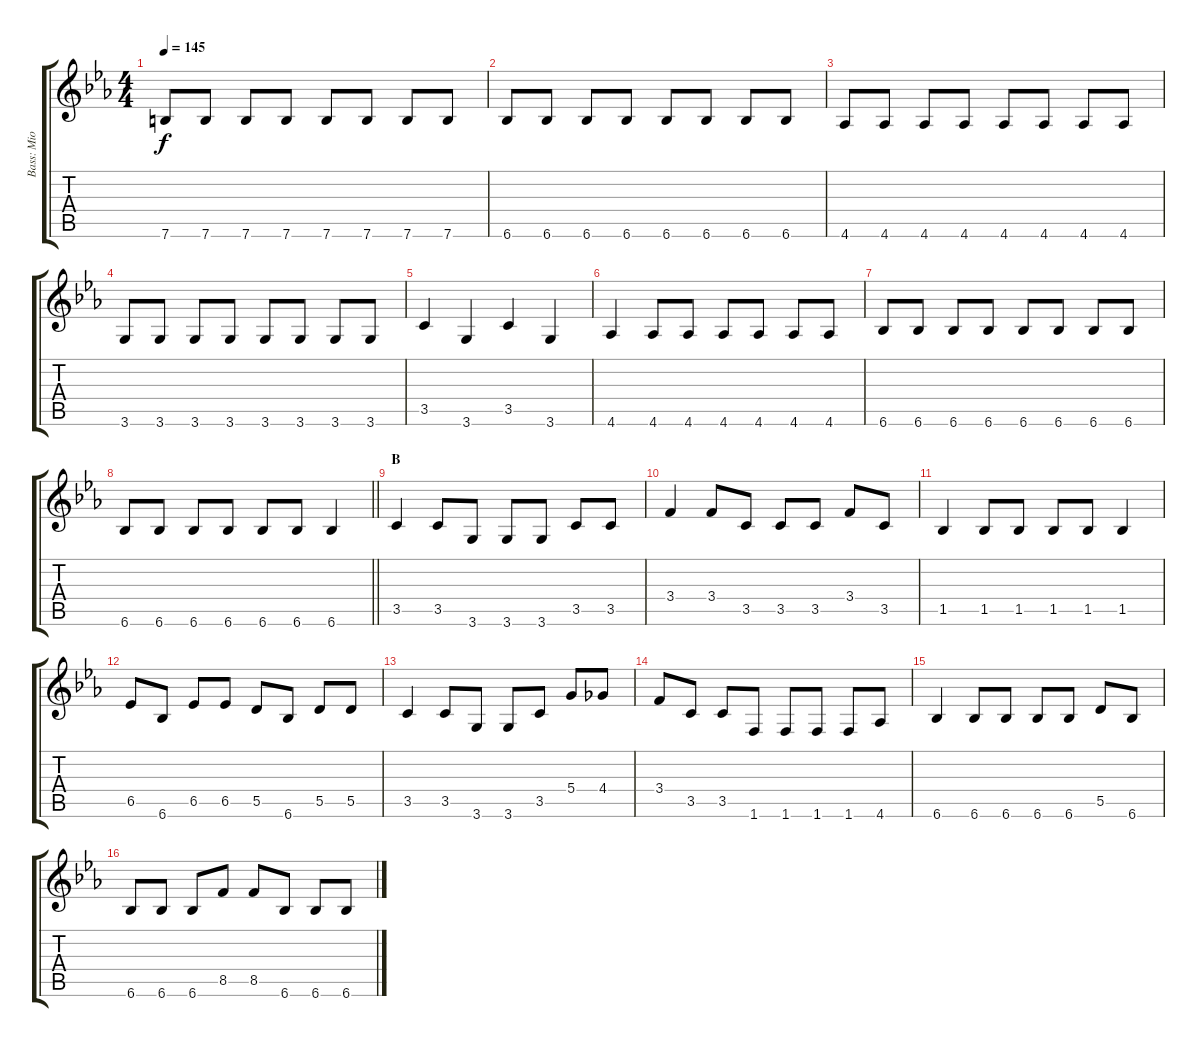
\track ("Bass: Mio Akiyama" "Bass: Mio ") {instrument electricbassfinger}
\staff {score tabs}
\tuning (E4 B3 G3 D3 A2 E2) {hide}
\ts (4 4)
\tempo 145
\clef g2
\ks eb
7.6.8{dy f} 7.6.8 7.6.8 7.6.8 7.6.8 7.6.8 7.6.8 7.6.8 |
6.6.8 6.6.8 6.6.8 6.6.8 6.6.8 6.6.8 6.6.8 6.6.8 |
4.6.8 4.6.8 4.6.8 4.6.8 4.6.8 4.6.8 4.6.8 4.6.8 |
3.6.8 3.6.8 3.6.8 3.6.8 3.6.8 3.6.8 3.6.8 3.6.8 |
3.5.4 3.6.4 3.5.4 3.6.4 |
4.6.4 4.6.8 4.6.8 4.6.8 4.6.8 4.6.8 4.6.8 |
6.6.8 6.6.8 6.6.8 6.6.8 6.6.8 6.6.8 6.6.8 6.6.8 |
\barLineRight lightlight
6.6.8 6.6.8 6.6.8 6.6.8 6.6.8 6.6.8 6.6.4 |
\section ("" "B")
3.5.4 3.5.8 3.6.8 3.6.8 3.6.8 3.5.8 3.5.8 |
3.4.4 3.4.8 3.5.8 3.5.8 3.5.8 3.4.8 3.5.8 |
1.5.4 1.5.8 1.5.8 1.5.8 1.5.8 1.5.4 |
6.5.8 6.6.8 6.5.8 6.5.8 5.5.8 6.6.8 5.5.8 5.5.8 |
3.5.4 3.5.8 3.6.8 3.6.8 3.5.8 5.4.8 4.4.8 |
3.4.8 3.5.8 3.5.8 1.6.8 1.6.8 1.6.8 1.6.8 4.6.8 |
6.6.4 6.6.8 6.6.8 6.6.8 6.6.8 5.5.8 6.6.8 |
6.6.8 6.6.8 6.6.8 8.5.8 8.5.8 6.6.8 6.6.8 6.6.8
